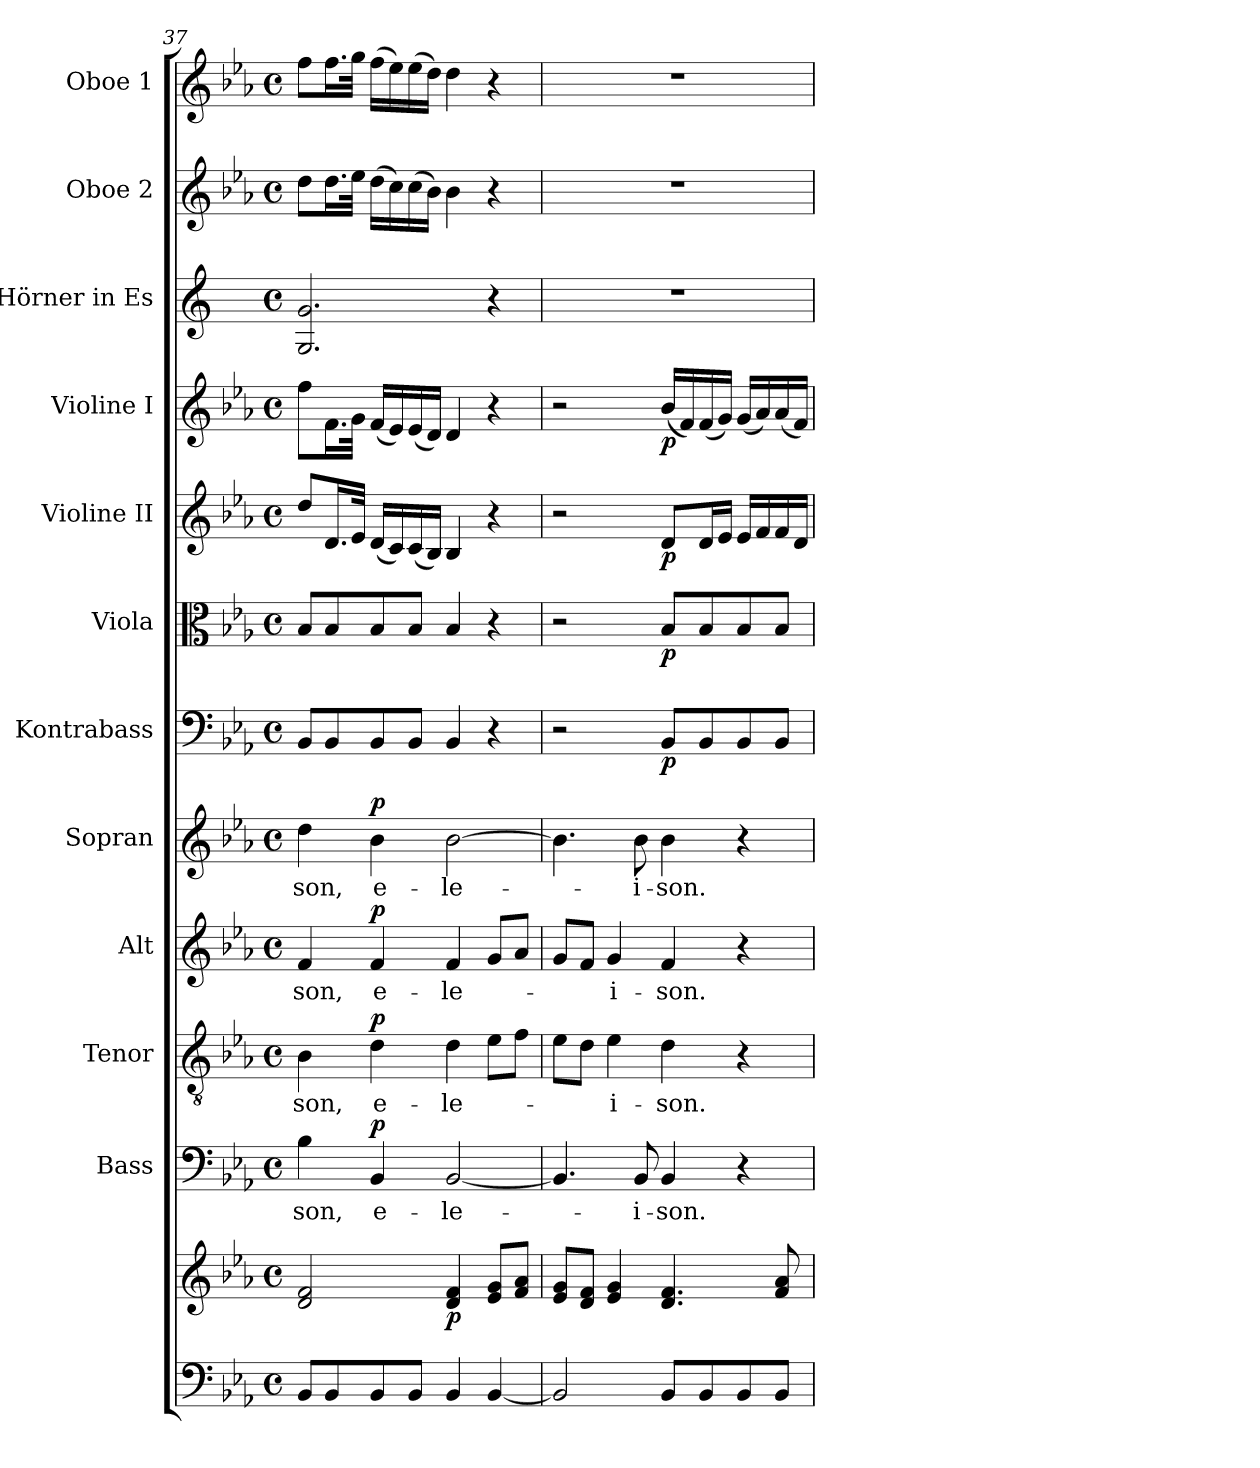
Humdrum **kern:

**kern	**kern	**dynam	**kern	**text	**dynam	**kern	**text	**dynam	**kern	**text	**dynam	**kern	**text	**dynam	**kern	**dynam	**kern	**dynam	**kern	**dynam	**kern	**dynam	**kern	**kern	**kern
*part12	*part12	*part12	*part11	*part11	*part11	*part10	*part10	*part10	*part9	*part9	*part9	*part8	*part8	*part8	*part7	*part7	*part6	*part6	*part5	*part5	*part4	*part4	*part3	*part2	*part1
*staff13	*staff12	*staff12/13	*staff11	*staff11	*staff11	*staff10	*staff10	*staff10	*staff9	*staff9	*staff9	*staff8	*staff8	*staff8	*staff7	*staff7	*staff6	*staff6	*staff5	*staff5	*staff4	*staff4	*staff3	*staff2	*staff1
*	*	*	*I"Bass	*	*	*I"Tenor	*	*	*I"Alt	*	*	*I"Sopran	*	*	*I"Kontrabass	*	*I"Viola	*	*I"Violine II	*	*I"Violine I	*	*I"Hörner in Es	*I"Oboe 2	*I"Oboe 1
*	*	*	*I'B.	*	*	*I'T.	*	*	*I'A.	*	*	*I'S.	*	*	*I'Kb.	*	*I'Vla.	*	*I'Vl. II	*	*I'Vl. I	*	*	*I'Ob. 2	*I'Ob. 1
!!LO:PB:g=z
*clefF4	*clefG2	*	*clefF4	*	*	*clefGv2	*	*	*clefG2	*	*	*clefG2	*	*	*clefF4	*	*clefC3	*	*clefG2	*	*clefG2	*	*clefG2	*clefG2	*clefG2
*	*	*	*	*	*	*	*	*	*	*	*	*	*	*	*ITrd7c12	*	*	*	*	*	*	*	*ITrd5c9	*	*
*k[b-e-a-]	*k[b-e-a-]	*	*k[b-e-a-]	*	*	*k[b-e-a-]	*	*	*k[b-e-a-]	*	*	*k[b-e-a-]	*	*	*k[b-e-a-]	*	*k[b-e-a-]	*	*k[b-e-a-]	*	*k[b-e-a-]	*	*k[b-e-a-]	*k[b-e-a-]	*k[b-e-a-]
*E-:	*E-:	*	*E-:	*	*	*E-:	*	*	*E-:	*	*	*E-:	*	*	*E-:	*	*E-:	*	*E-:	*	*E-:	*	*E-:	*E-:	*E-:
*M4/4	*M4/4	*	*M4/4	*	*	*M4/4	*	*	*M4/4	*	*	*M4/4	*	*	*M4/4	*	*M4/4	*	*M4/4	*	*M4/4	*	*M4/4	*M4/4	*M4/4
*met(c)	*met(c)	*	*met(c)	*	*	*met(c)	*	*	*met(c)	*	*	*met(c)	*	*	*met(c)	*	*met(c)	*	*met(c)	*	*met(c)	*	*met(c)	*met(c)	*met(c)
=37	=37	=37	=37	=37	=37	=37	=37	=37	=37	=37	=37	=37	=37	=37	=37	=37	=37	=37	=37	=37	=37	=37	=37	=37	=37
!	!	!	!	!LO:LY:b	!	!	!LO:LY:b	!	!	!LO:LY:b	!	!	!LO:LY:b	!	!	!	!	!	!	!	!	!	!	!	!
8BB-/L	2d/ 2f/	.	4B-\	-son,	.	4B-\	-son,	.	4f/	-son,	.	4dd\	-son,	.	8BBB-/L	.	8B-/L	.	8dd/L	.	8ff\L	.	2.BB-/ 2.B-/	8dd\L	8ff\L
8BB-/	.	.	.	.	.	.	.	.	.	.	.	.	.	.	8BBB-/	.	8B-/	.	16.d/L	.	16.f\L	.	.	16.dd\L	16.ff\L
.	.	.	.	.	.	.	.	.	.	.	.	.	.	.	.	.	.	.	32e-/JJk	.	32g\JJk	.	.	32ee-\JJk	32gg\JJk
!	!	!	!	!LO:LY:b	!LO:DY:a	!	!LO:LY:b	!LO:DY:a	!	!LO:LY:b	!LO:DY:a	!	!LO:LY:b	!LO:DY:a	!	!	!	!	!	!	!	!	!	!	!
8BB-/	.	.	4BB-/	e-	p	4d\	e-	p	4f/	e-	p	4b-\	e-	p	8BBB-/	.	8B-/	.	(<16d/LL	.	(<16f/LL	.	.	(>16dd\LL	(>16ff\LL
.	.	.	.	.	.	.	.	.	.	.	.	.	.	.	.	.	.	.	16c/)	.	16e-/)	.	.	16cc\)	16ee-\)
8BB-/J	.	.	.	.	.	.	.	.	.	.	.	.	.	.	8BBB-/J	.	8B-/J	.	(<16c/	.	(<16e-/	.	.	(>16cc\	(>16ee-\
.	.	.	.	.	.	.	.	.	.	.	.	.	.	.	.	.	.	.	16B-/JJ)	.	16d/JJ)	.	.	16b-\JJ)	16dd\JJ)
!	!	!LO:DY:b	!	!LO:LY:b	!	!	!LO:LY:b	!	!	!LO:LY:b	!	!	!LO:LY:b	!	!	!	!	!	!	!	!	!	!	!	!
4BB-/	4d/ 4f/	p	[2BB-/	-le-	.	4d\	-le-	.	4f/	-le-	.	[2b-\	-le-	.	4BBB-/	.	4B-/	.	4B-/	.	4d/	.	.	4b-\	4dd\
[4BB-/	8e-/ 8g/L	.	.	.	.	8e-\L	.	.	8g/L	.	.	.	.	.	4r	.	4r	.	4r	.	4r	.	4r	4r	4r
.	8f/ 8a-/J	.	.	.	.	8f\J	.	.	8a-/J	.	.	.	.	.	.	.	.	.	.	.	.	.	.	.	.
=38	=38	=38	=38	=38	=38	=38	=38	=38	=38	=38	=38	=38	=38	=38	=38	=38	=38	=38	=38	=38	=38	=38	=38	=38	=38
2BB-/]	8e-/ 8g/L	.	4.BB-/]	.	.	8e-\L	.	.	8g/L	.	.	4.b-\]	.	.	2r	.	2r	.	2r	.	2r	.	1r	1r	1r
.	8d/ 8f/J	.	.	.	.	8d\J	.	.	8f/J	.	.	.	.	.	.	.	.	.	.	.	.	.	.	.	.
!	!	!	!	!	!	!	!LO:LY:b	!	!	!LO:LY:b	!	!	!	!	!	!	!	!	!	!	!	!	!	!	!
.	4e-/ 4g/	.	.	.	.	4e-\	-i-	.	4g/	-i-	.	.	.	.	.	.	.	.	.	.	.	.	.	.	.
!	!	!	!	!LO:LY:b	!	!	!	!	!	!	!	!	!LO:LY:b	!	!	!	!	!	!	!	!	!	!	!	!
.	.	.	8BB-/	-i-	.	.	.	.	.	.	.	8b-\	-i-	.	.	.	.	.	.	.	.	.	.	.	.
!	!	!	!	!LO:LY:b	!	!	!LO:LY:b	!	!	!LO:LY:b	!	!	!LO:LY:b	!	!	!LO:DY:b	!	!LO:DY:b	!	!LO:DY:b	!	!LO:DY:b	!	!	!
8BB-/L	4.d/ 4.f/	.	4BB-/	-son.	.	4d\	-son.	.	4f/	-son.	.	4b-\	-son.	.	8BBB-/L	p	8B-/L	p	8d/L	p	(<16b-/LL	p	.	.	.
.	.	.	.	.	.	.	.	.	.	.	.	.	.	.	.	.	.	.	.	.	16f/)	.	.	.	.
8BB-/	.	.	.	.	.	.	.	.	.	.	.	.	.	.	8BBB-/	.	8B-/	.	16d/L	.	(<16f/	.	.	.	.
.	.	.	.	.	.	.	.	.	.	.	.	.	.	.	.	.	.	.	16e-/JJ	.	16g/JJ)	.	.	.	.
8BB-/	.	.	4r	.	.	4r	.	.	4r	.	.	4r	.	.	8BBB-/	.	8B-/	.	16e-/LL	.	(<16g/LL	.	.	.	.
.	.	.	.	.	.	.	.	.	.	.	.	.	.	.	.	.	.	.	16f/	.	16a-/)	.	.	.	.
8BB-/J	8f/ 8a-/	.	.	.	.	.	.	.	.	.	.	.	.	.	8BBB-/J	.	8B-/J	.	16f/	.	(<16a-/	.	.	.	.
.	.	.	.	.	.	.	.	.	.	.	.	.	.	.	.	.	.	.	16d/JJ	.	16f/JJ)	.	.	.	.
=	=	=	=	=	=	=	=	=	=	=	=	=	=	=	=	=	=	=	=	=	=	=	=	=	=
*-	*-	*-	*-	*-	*-	*-	*-	*-	*-	*-	*-	*-	*-	*-	*-	*-	*-	*-	*-	*-	*-	*-	*-	*-	*-
